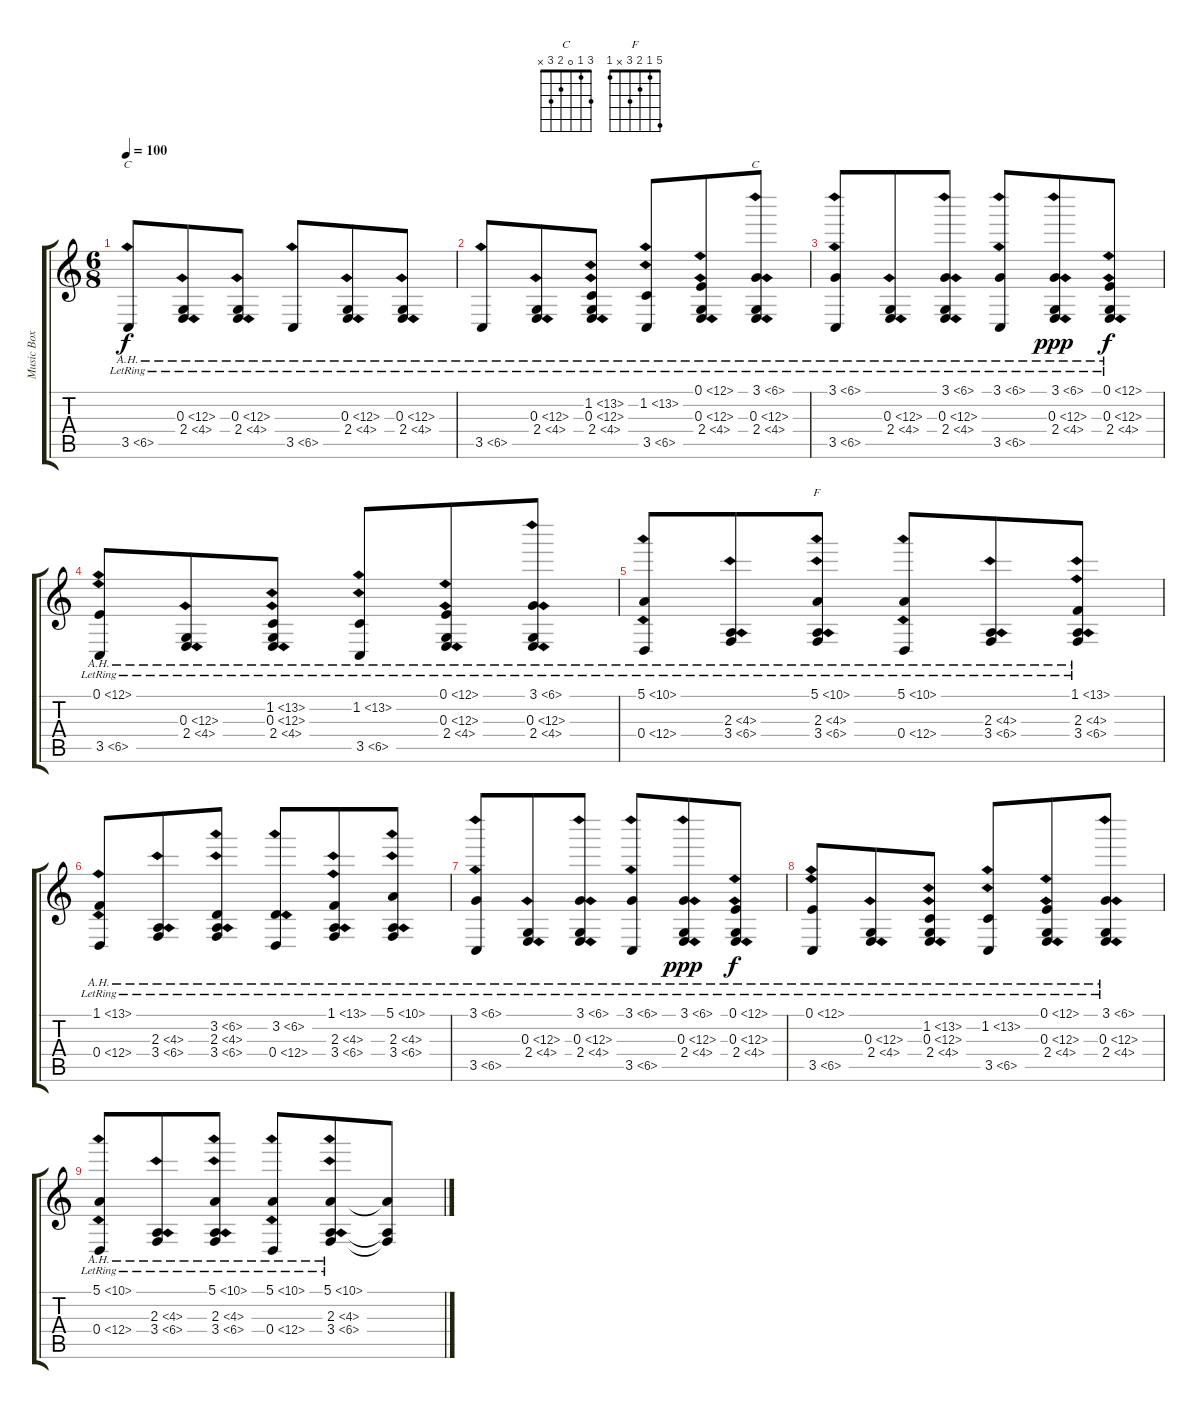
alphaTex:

\track ("Music Box" "Music Box") {instrument musicbox}
\staff {score tabs}
\tuning (E4 B3 G3 D3 A2 E2) {hide}
\chord ("C" 0 1 0 2 3 x)
\chord ("C" 3 1 0 2 3 x)
\chord ("F" 5 1 2 3 x 1)
\ts (6 8)
\tempo 100
\clef g2
\ks c
3.5{ah 3 lr}.8{ch "C" dy f instrument musicbox} (0.3{ah 12 lr} 2.4{ah 2 lr}).8 (0.3{ah 12 lr} 2.4{ah 2 lr}).8 3.5{ah 3 lr}.8 (0.3{ah 12 lr} 2.4{ah 2 lr}).8 (0.3{ah 12 lr} 2.4{ah 2 lr}).8 |
3.5{ah 3 lr}.8 (0.3{ah 12 lr} 2.4{ah 2 lr}).8 (1.2{ah 12 lr} 0.3{ah 12 lr} 2.4{ah 2 lr}).8 (1.2{ah 12 lr} 3.5{ah 3 lr}).8 (0.1{ah 12 lr} 0.3{ah 12 lr} 2.4{ah 2 lr}).8 (3.1{ah 3 lr} 0.3{ah 12 lr} 2.4{ah 2 lr}).8{ch "C"} |
(3.1{ah 3 lr} 3.5{ah 3 lr}).8 (0.3{ah 12 lr} 2.4{ah 2 lr}).8 (3.1{ah 3 lr} 0.3{ah 12 lr} 2.4{ah 2 lr}).8 (3.1{ah 3 lr} 3.5{ah 3 lr}).8 (3.1{ah 3 lr} 0.3{ah 12 lr} 2.4{ah 2 lr}).8{dy ppp} (0.1{ah 12 lr} 0.3{ah 12 lr} 2.4{ah 2 lr}).8{dy f} |
(0.1{ah 12} 3.5{ah 3 lr}).8 (0.3{ah 12 lr} 2.4{ah 2 lr}).8 (1.2{ah 12 lr} 0.3{ah 12 lr} 2.4{ah 2 lr}).8 (1.2{ah 12 lr} 3.5{ah 3 lr}).8 (0.1{ah 12 lr} 0.3{ah 12 lr} 2.4{ah 2 lr}).8 (3.1{ah 3 lr} 0.3{ah 12 lr} 2.4{ah 2 lr}).8 |
(5.1{ah 5 lr} 0.4{ah 12 lr}).8 (2.3{ah 2 lr} 3.4{ah 3 lr}).8 (5.1{ah 5 lr} 2.3{ah 2 lr} 3.4{ah 3 lr}).8{ch "F"} (5.1{ah 5 lr} 0.4{ah 12 lr}).8 (2.3{ah 2 lr} 3.4{ah 3 lr}).8 (1.1{ah 12 lr} 2.3{ah 2 lr} 3.4{ah 3 lr}).8 |
(1.1{ah 12 lr} 0.4{ah 12 lr}).8 (2.3{ah 2 lr} 3.4{ah 3 lr}).8 (3.2{ah 3 lr} 2.3{ah 2 lr} 3.4{ah 3 lr}).8 (3.2{ah 3 lr} 0.4{ah 12 lr}).8 (1.1{ah 12 lr} 2.3{ah 2 lr} 3.4{ah 3 lr}).8 (5.1{ah 5 lr} 2.3{ah 2 lr} 3.4{ah 3 lr}).8 |
(3.1{ah 3 lr} 3.5{ah 3 lr}).8 (0.3{ah 12 lr} 2.4{ah 2 lr}).8 (3.1{ah 3 lr} 0.3{ah 12 lr} 2.4{ah 2 lr}).8 (3.1{ah 3 lr} 3.5{ah 3 lr}).8 (3.1{ah 3 lr} 0.3{ah 12 lr} 2.4{ah 2 lr}).8{dy ppp} (0.1{ah 12 lr} 0.3{ah 12 lr} 2.4{ah 2 lr}).8{dy f} |
(0.1{ah 12 lr} 3.5{ah 3 lr}).8 (0.3{ah 12 lr} 2.4{ah 2 lr}).8 (1.2{ah 12 lr} 0.3{ah 12 lr} 2.4{ah 2 lr}).8 (1.2{ah 12 lr} 3.5{ah 3 lr}).8 (0.1{ah 12 lr} 0.3{ah 12 lr} 2.4{ah 2 lr}).8 (3.1{ah 3 lr} 0.3{ah 12 lr} 2.4{ah 2 lr}).8 |
(5.1{ah 5 lr} 0.4{ah 12 lr}).8 (2.3{ah 2 lr} 3.4{ah 3 lr}).8 (5.1{ah 5 lr} 2.3{ah 2 lr} 3.4{ah 3 lr}).8 (5.1{ah 5 lr} 0.4{ah 12 lr}).8 (5.1{ah 5 lr} 2.3{ah 2 lr} 3.4{ah 3 lr}).8 (5.1{t} 2.3{t} 3.4{t}).8
